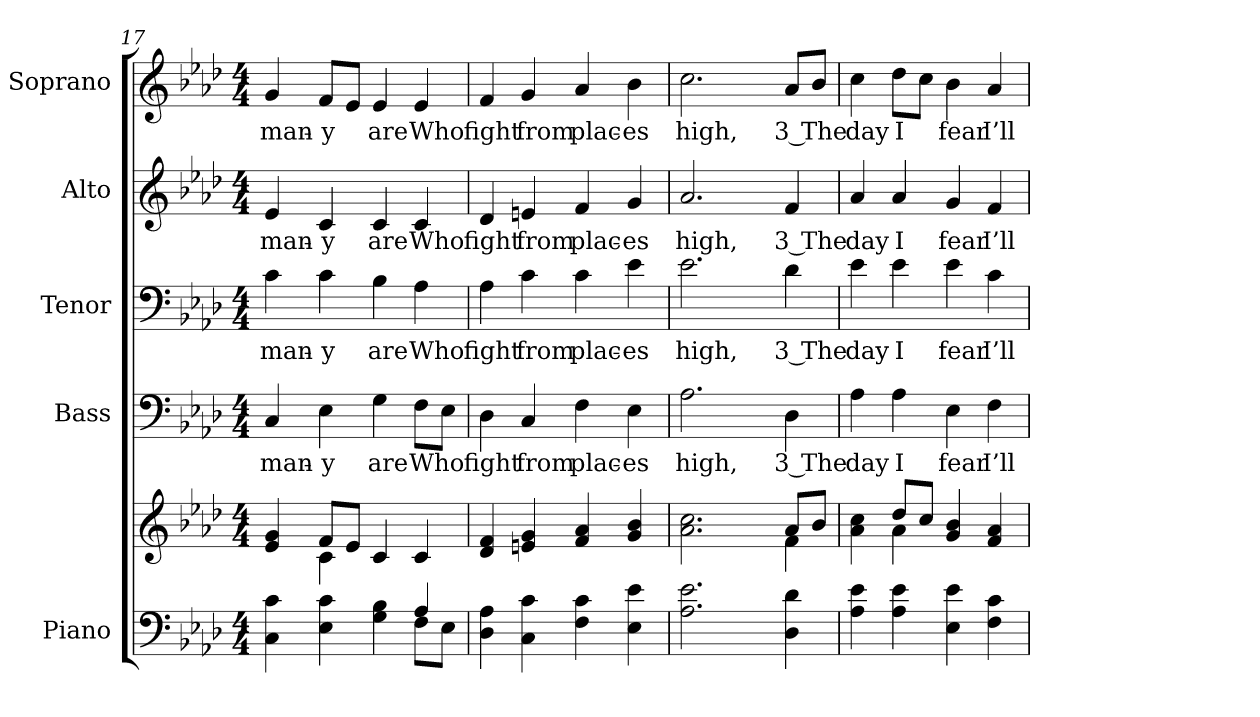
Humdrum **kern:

**kern	**kern	**kern	**text	**kern	**text	**kern	**text	**kern	**text
*part5	*part5	*part4	*part4	*part3	*part3	*part2	*part2	*part1	*part1
*staff6	*staff5	*staff4	*staff4	*staff3	*staff3	*staff2	*staff2	*staff1	*staff1
*I"Piano	*	*I"Bass	*	*I"Tenor	*	*I"Alto	*	*I"Soprano	*
*I'Pno.	*	*I'B.	*	*I'T.	*	*I'A.	*	*I'S.	*
*clefF4	*clefG2	*clefF4	*	*clefF4	*	*clefG2	*	*clefG2	*
*k[b-e-a-d-]	*k[b-e-a-d-]	*k[b-e-a-d-]	*	*k[b-e-a-d-]	*	*k[b-e-a-d-]	*	*k[b-e-a-d-]	*
*A-:	*A-:	*A-:	*	*A-:	*	*A-:	*	*A-:	*
*M4/4	*M4/4	*M4/4	*	*M4/4	*	*M4/4	*	*M4/4	*
=17	=17	=17	=17	=17	=17	=17	=17	=17	=17
*^	*^	*	*	*	*	*	*	*	*
!	!	!	!	!	!LO:LY:b:color=#000000	!	!	!	!	!	!
!	!	!	!	!	!	!	!LO:LY:b:color=#000000	!	!	!	!
!	!	!	!	!	!	!	!	!	!LO:LY:b:color=#000000	!	!
!	!	!	!	!	!	!	!	!	!	!	!LO:LY:b:color=#000000
4Ci\ 4ci	2ryy	4e-i/ 4gi	4ryy	4Ci/	man-	4ci\	man-	4e-i/	man-	4gi/	man-
!	!	!	!	!	!LO:LY:b:color=#000000	!	!	!	!	!	!
!	!	!	!	!	!	!	!LO:LY:b:color=#000000	!	!	!	!
!	!	!	!	!	!	!	!	!	!LO:LY:b:color=#000000	!	!
!	!	!	!	!	!	!	!	!	!	!	!LO:LY:b:color=#000000
4E-i\ 4ci	.	8fi/L	4ci\	4E-i\	-y	4ci\	-y	4ci/	-y	8fi/L	-y
.	.	8e-i/J	.	.	.	.	.	.	.	8e-i/J	.
!	!	!	!	!	!LO:LY:b:color=#000000	!	!	!	!	!	!
!	!	!	!	!	!	!	!LO:LY:b:color=#000000	!	!	!	!
!	!	!	!	!	!	!	!	!	!LO:LY:b:color=#000000	!	!
!	!	!	!	!	!	!	!	!	!	!	!LO:LY:b:color=#000000
4Gi\ 4B-i	4ryy	4ci/	2ryy	4Gi\	are	4B-i\	are	4ci/	are	4e-i/	are
!	!	!	!	!	!LO:LY:b:color=#000000	!	!	!	!	!	!
!	!	!	!	!	!	!	!LO:LY:b:color=#000000	!	!	!	!
!	!	!	!	!	!	!	!	!	!LO:LY:b:color=#000000	!	!
!	!	!	!	!	!	!	!	!	!	!	!LO:LY:b:color=#000000
4A-i/	8Fi\L	4ci/	.	8Fi\L	Who	4A-i\	Who	4ci/	Who	4e-i/	Who
.	8E-i\J	.	.	8E-i\J	.	.	.	.	.	.	.
*v	*v	*	*	*	*	*	*	*	*	*	*
*	*v	*v	*	*	*	*	*	*	*	*
!!LO:PB:g=z
=18	=18	=18	=18	=18	=18	=18	=18	=18	=18
*^	*	*	*	*	*	*	*	*	*
!	!	!	!	!LO:LY:b:color=#000000	!	!	!	!	!	!
*v	*v	*	*	*	*	*	*	*	*	*
*^	*	*	*	*	*	*	*	*	*
!	!	!	!	!	!	!LO:LY:b:color=#000000	!	!	!	!
*v	*v	*	*	*	*	*	*	*	*	*
*^	*	*	*	*	*	*	*	*	*
!	!	!	!	!	!	!	!	!LO:LY:b:color=#000000	!	!
*v	*v	*	*	*	*	*	*	*	*	*
*^	*	*	*	*	*	*	*	*	*
!	!	!	!	!	!	!	!	!	!	!LO:LY:b:color=#000000
*v	*v	*	*	*	*	*	*	*	*	*
4D-i\ 4A-i	4d-i/ 4fi	4D-i\	fight	4A-i\	fight	4d-i/	fight	4fi/	fight
!	!	!	!LO:LY:b:color=#000000	!	!	!	!	!	!
!	!	!	!	!	!LO:LY:b:color=#000000	!	!	!	!
!	!	!	!	!	!	!	!LO:LY:b:color=#000000	!	!
!	!	!	!	!	!	!	!	!	!LO:LY:b:color=#000000
4Ci\ 4ci	4eni/ 4gi	4Ci/	from	4ci\	from	4eni/	from	4gi/	from
!	!	!	!LO:LY:b:color=#000000	!	!	!	!	!	!
!	!	!	!	!	!LO:LY:b:color=#000000	!	!	!	!
!	!	!	!	!	!	!	!LO:LY:b:color=#000000	!	!
!	!	!	!	!	!	!	!	!	!LO:LY:b:color=#000000
4Fi\ 4ci	4fi/ 4a-i	4Fi\	plac-	4ci\	plac-	4fi/	plac-	4a-i/	plac-
!	!	!	!LO:LY:b:color=#000000	!	!	!	!	!	!
!	!	!	!	!	!LO:LY:b:color=#000000	!	!	!	!
!	!	!	!	!	!	!	!LO:LY:b:color=#000000	!	!
!	!	!	!	!	!	!	!	!	!LO:LY:b:color=#000000
4E-i\ 4e-i	4gi/ 4b-i	4E-i\	-es	4e-i\	-es	4gi/	-es	4b-i\	-es
=19	=19	=19	=19	=19	=19	=19	=19	=19	=19
*	*^	*	*	*	*	*	*	*	*
!	!	!	!	!LO:LY:b:color=#000000	!	!	!	!	!	!
!	!	!	!	!	!	!LO:LY:b:color=#000000	!	!	!	!
!	!	!	!	!	!	!	!	!LO:LY:b:color=#000000	!	!
!	!	!	!	!	!	!	!	!	!	!LO:LY:b:color=#000000
2.A-i\ 2.e-i	2.a-i\ 2.cci	2ryy	2.A-i\	high,	2.e-i\	high,	2.a-i/	high,	2.cci\	high,
.	.	4ryy	.	.	.	.	.	.	.	.
!	!	!	!	!LO:LY:b:color=#000000	!	!	!	!	!	!
!	!	!	!	!	!	!LO:LY:b:color=#000000	!	!	!	!
!	!	!	!	!	!	!	!	!LO:LY:b:color=#000000	!	!
!	!	!	!	!	!	!	!	!	!	!LO:LY:b:color=#000000
4D-i\ 4d-i	8a-i/L	4fi\	4D-i\	3 The	4d-i\	3 The	4fi/	3 The	8a-i/L	3 The
.	8b-i/J	.	.	.	.	.	.	.	8b-i/J	.
=20	=20	=20	=20	=20	=20	=20	=20	=20	=20	=20
!	!	!	!	!LO:LY:b:color=#000000	!	!	!	!	!	!
!	!	!	!	!	!	!LO:LY:b:color=#000000	!	!	!	!
!	!	!	!	!	!	!	!	!LO:LY:b:color=#000000	!	!
!	!	!	!	!	!	!	!	!	!	!LO:LY:b:color=#000000
4A-i\ 4e-i	4a-i\ 4cci	4ryy	4A-i\	day	4e-i\	day	4a-i/	day	4cci\	day
!	!	!	!	!LO:LY:b:color=#000000	!	!	!	!	!	!
!	!	!	!	!	!	!LO:LY:b:color=#000000	!	!	!	!
!	!	!	!	!	!	!	!	!LO:LY:b:color=#000000	!	!
!	!	!	!	!	!	!	!	!	!	!LO:LY:b:color=#000000
4A-i\ 4e-i	8dd-i/L	4a-i\	4A-i\	I	4e-i\	I	4a-i/	I	8dd-i\L	I
.	8cci/J	.	.	.	.	.	.	.	8cci\J	.
!	!	!	!	!LO:LY:b:color=#000000	!	!	!	!	!	!
!	!	!	!	!	!	!LO:LY:b:color=#000000	!	!	!	!
!	!	!	!	!	!	!	!	!LO:LY:b:color=#000000	!	!
!	!	!	!	!	!	!	!	!	!	!LO:LY:b:color=#000000
4E-i\ 4e-i	4gi/ 4b-i	2ryy	4E-i\	fear	4e-i\	fear	4gi/	fear	4b-i\	fear
!	!	!	!	!LO:LY:b:color=#000000	!	!	!	!	!	!
!	!	!	!	!	!	!LO:LY:b:color=#000000	!	!	!	!
!	!	!	!	!	!	!	!	!LO:LY:b:color=#000000	!	!
!	!	!	!	!	!	!	!	!	!	!LO:LY:b:color=#000000
4Fi\ 4ci	4fi/ 4a-i	.	4Fi\	I’ll	4ci\	I’ll	4fi/	I’ll	4a-i/	I’ll
*	*v	*v	*	*	*	*	*	*	*	*
=	=	=	=	=	=	=	=	=	=
*-	*-	*-	*-	*-	*-	*-	*-	*-	*-
